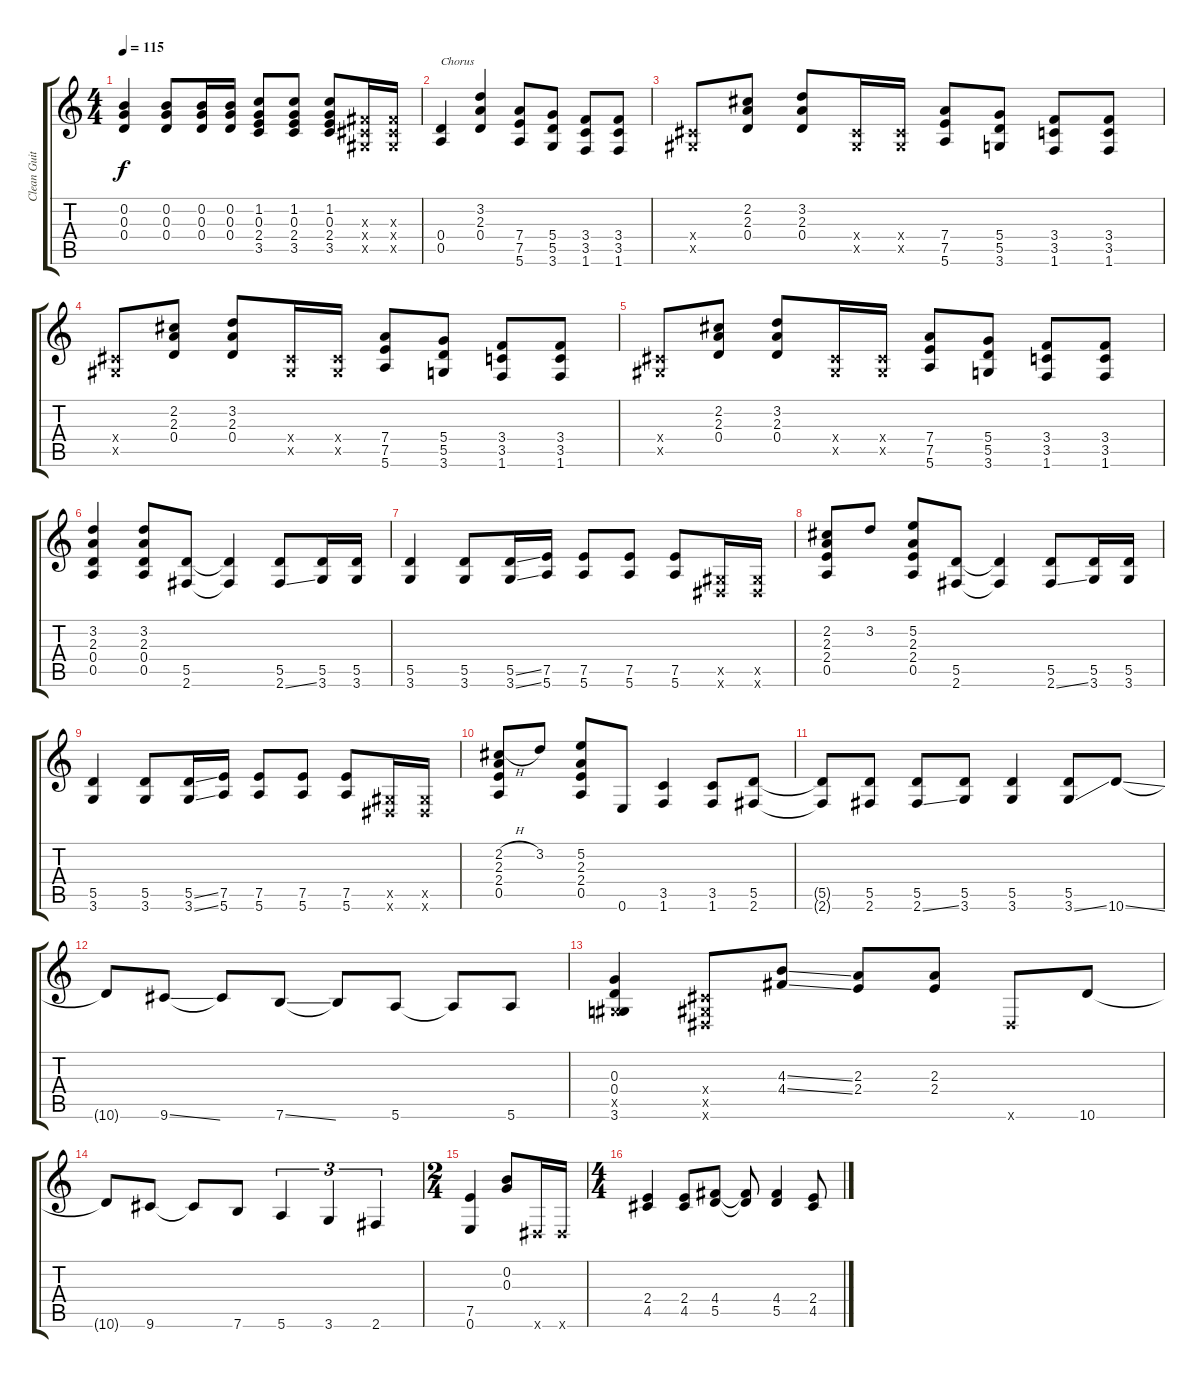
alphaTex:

\track ("Clean Guitar" "Clean Guit") {instrument electricguitarclean}
\staff {score tabs}
\tuning (E4 B3 G3 D3 A2 E2) {hide}
\ts (4 4)
\tempo 115
\clef g2
\ks c
(0.2 0.3 0.4).4{dy f} (0.2 0.3 0.4).8 (0.2 0.3 0.4).16 (0.2 0.3 0.4).16 (1.2 0.3 2.4 3.5).8 (1.2 0.3 2.4 3.5).8 (1.2 0.3 2.4 3.5).8 (-1.3{x} -1.4{x} -1.5{x}).16 (-1.3{x} -1.4{x} -1.5{x}).16 |
(0.4 0.5).4{txt "Chorus"} (3.2 2.3 0.4).4 (7.4 7.5 5.6).8 (5.4 5.5 3.6).8 (3.4 3.5 1.6).8 (3.4 3.5 1.6).8 |
(-1.4{x} -1.5{x}).8 (2.2 2.3 0.4).8 (3.2 2.3 0.4).8 (-1.4{x} -1.5{x}).16 (-1.4{x} -1.5{x}).16 (7.4 7.5 5.6).8 (5.4 5.5 3.6).8 (3.4 3.5 1.6).8 (3.4 3.5 1.6).8 |
(-1.4{x} -1.5{x}).8 (2.2 2.3 0.4).8 (3.2 2.3 0.4).8 (-1.4{x} -1.5{x}).16 (-1.4{x} -1.5{x}).16 (7.4 7.5 5.6).8 (5.4 5.5 3.6).8 (3.4 3.5 1.6).8 (3.4 3.5 1.6).8 |
(-1.4{x} -1.5{x}).8 (2.2 2.3 0.4).8 (3.2 2.3 0.4).8 (-1.4{x} -1.5{x}).16 (-1.4{x} -1.5{x}).16 (7.4 7.5 5.6).8 (5.4 5.5 3.6).8 (3.4 3.5 1.6).8 (3.4 3.5 1.6).8 |
(3.2 2.3 0.4 0.5).4 (3.2 2.3 0.4 0.5).8 (5.5 2.6).8 (5.5{t} 2.6{t}).4 (5.5 2.6{ss}).8 (5.5 3.6).16 (5.5 3.6).16 |
(5.5 3.6).4 (5.5 3.6).8 (5.5{ss} 3.6{ss}).16 (7.5 5.6).16 (7.5 5.6).8 (7.5 5.6).8 (7.5 5.6).8 (-1.5{x} -1.6{x}).16 (-1.5{x} -1.6{x}).16 |
(2.2 2.3 2.4 0.5).8 3.2.8 (5.2 2.3 2.4 0.5).8 (5.5 2.6).8 (5.5{t} 2.6{t}).4 (5.5 2.6{ss}).8 (5.5 3.6).16 (5.5 3.6).16 |
(5.5 3.6).4 (5.5 3.6).8 (5.5{ss} 3.6{ss}).16 (7.5 5.6).16 (7.5 5.6).8 (7.5 5.6).8 (7.5 5.6).8 (-1.5{x} -1.6{x}).16 (-1.5{x} -1.6{x}).16 |
(2.2{h} 2.3 2.4 0.5).8 3.2.8 (5.2 2.3 2.4 0.5).8 0.6.8 (3.5 1.6).4 (3.5 1.6).8 (5.5 2.6).8 |
(5.5{t} 2.6{t}).8 (5.5 2.6).8 (5.5 2.6{ss}).8 (5.5 3.6).8 (5.5 3.6).4 (5.5 3.6{ss}).8 10.6{ss}.8 |
10.6{t}.8 9.6{ss}.8 9.6{t}.8 7.6{ss}.8 7.6{t}.8 5.6.8 5.6{t}.8 5.6.8 |
(0.3 0.4 -1.5{x} 3.6).4 (-1.4{x} -1.5{x} -1.6{x}).8 (4.3{ss} 4.4{ss}).8 (2.3 2.4).8 (2.3 2.4).8 -1.6{x}.8 10.6.8 |
10.6{t}.8 9.6.8 9.6{t}.8 7.6.8 5.6.4{tu (3 2)} 3.6.4{tu (3 2)} 2.6.4{tu (3 2)} |
\ts (2 4)
(7.5 0.6).4 (0.2 0.3).8 -1.6{x}.16 -1.6{x}.16 |
\ts (4 4)
(2.4 4.5).4 (2.4 4.5).8 (4.4 5.5).8 (4.4{t} 5.5{t}).8 (4.4 5.5).4 (2.4 4.5).8
